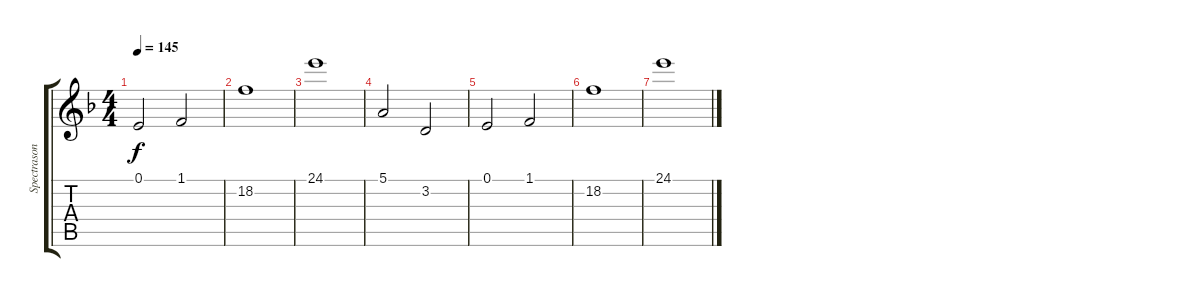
\track ("Spectrasonics Omnisphere" "Spectrason") {instrument tremolostrings}
\staff {score tabs}
\tuning (E4 B3 G3 D3 A2 E2) {hide}
\ts (4 4)
\tempo 145
\clef g2
\ks f
0.1.2{dy f} 1.1.2 |
18.2.1 |
24.1.1 |
5.1.2 3.2.2 |
0.1.2 1.1.2 |
18.2.1 |
24.1.1
